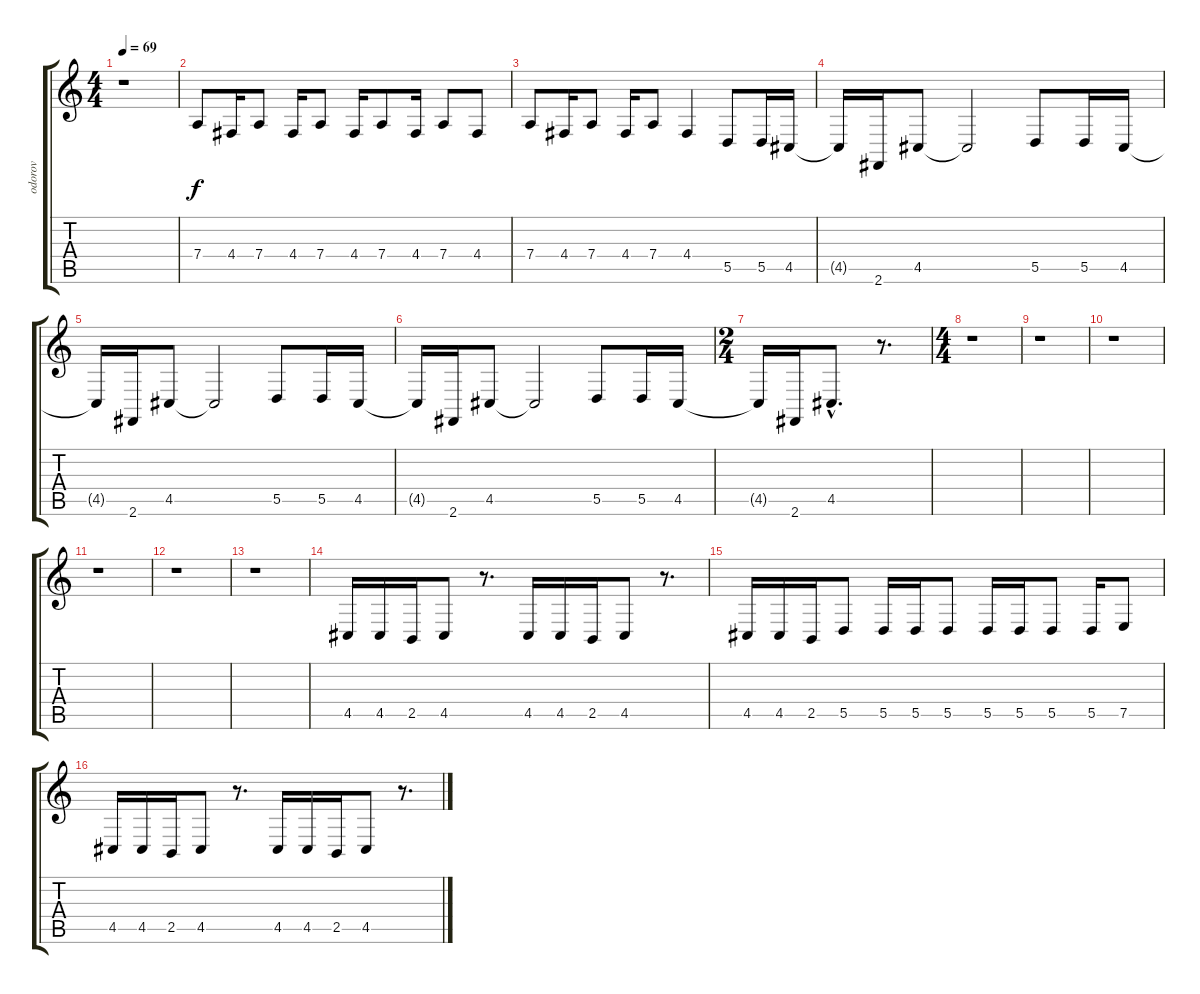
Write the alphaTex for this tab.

\track ("odorov - Vocals" "odorov") {instrument cello}
\staff {score tabs}
\tuning (E4 B3 G3 D3 A2 E2) {hide}
\ts (4 4)
\tempo 69
\clef g2
\ks c
r.1{dy f} |
7.4.8{volume 15} 4.4.16 7.4.8 4.4.16 7.4.8 4.4.16 7.4.8 4.4.16 7.4.8 4.4.8 |
7.4.8 4.4.16 7.4.8 4.4.16 7.4.8 4.4.4 5.5.8 5.5.16 4.5.16 |
4.5{t}.16 2.6.16 4.5.8 4.5{t}.2{volume 1} 5.5.8{volume 15} 5.5.16 4.5.16 |
4.5{t}.16 2.6.16 4.5.8 4.5{t}.2{volume 1} 5.5.8{volume 15} 5.5.16 4.5.16 |
4.5{t}.16 2.6.16 4.5.8 4.5{t}.2{volume 1} 5.5.8{volume 15} 5.5.16 4.5.16 |
\ts (2 4)
4.5{t}.16 2.6.16 4.5{hac}.8{d} r.8{d} |
\ts (4 4)
r.1 |
r.1 |
r.1 |
r.1 |
r.1 |
r.1 |
4.5.16 4.5.16 2.5.16 4.5.8 r.8{d} 4.5.16 4.5.16 2.5.16 4.5.8 r.8{d} |
4.5.16 4.5.16 2.5.16 5.5.8 5.5.16 5.5.16 5.5.8 5.5.16 5.5.16 5.5.8 5.5.16 7.5.8 |
4.5.16 4.5.16 2.5.16 4.5.8 r.8{d} 4.5.16 4.5.16 2.5.16 4.5.8 r.8{d}
